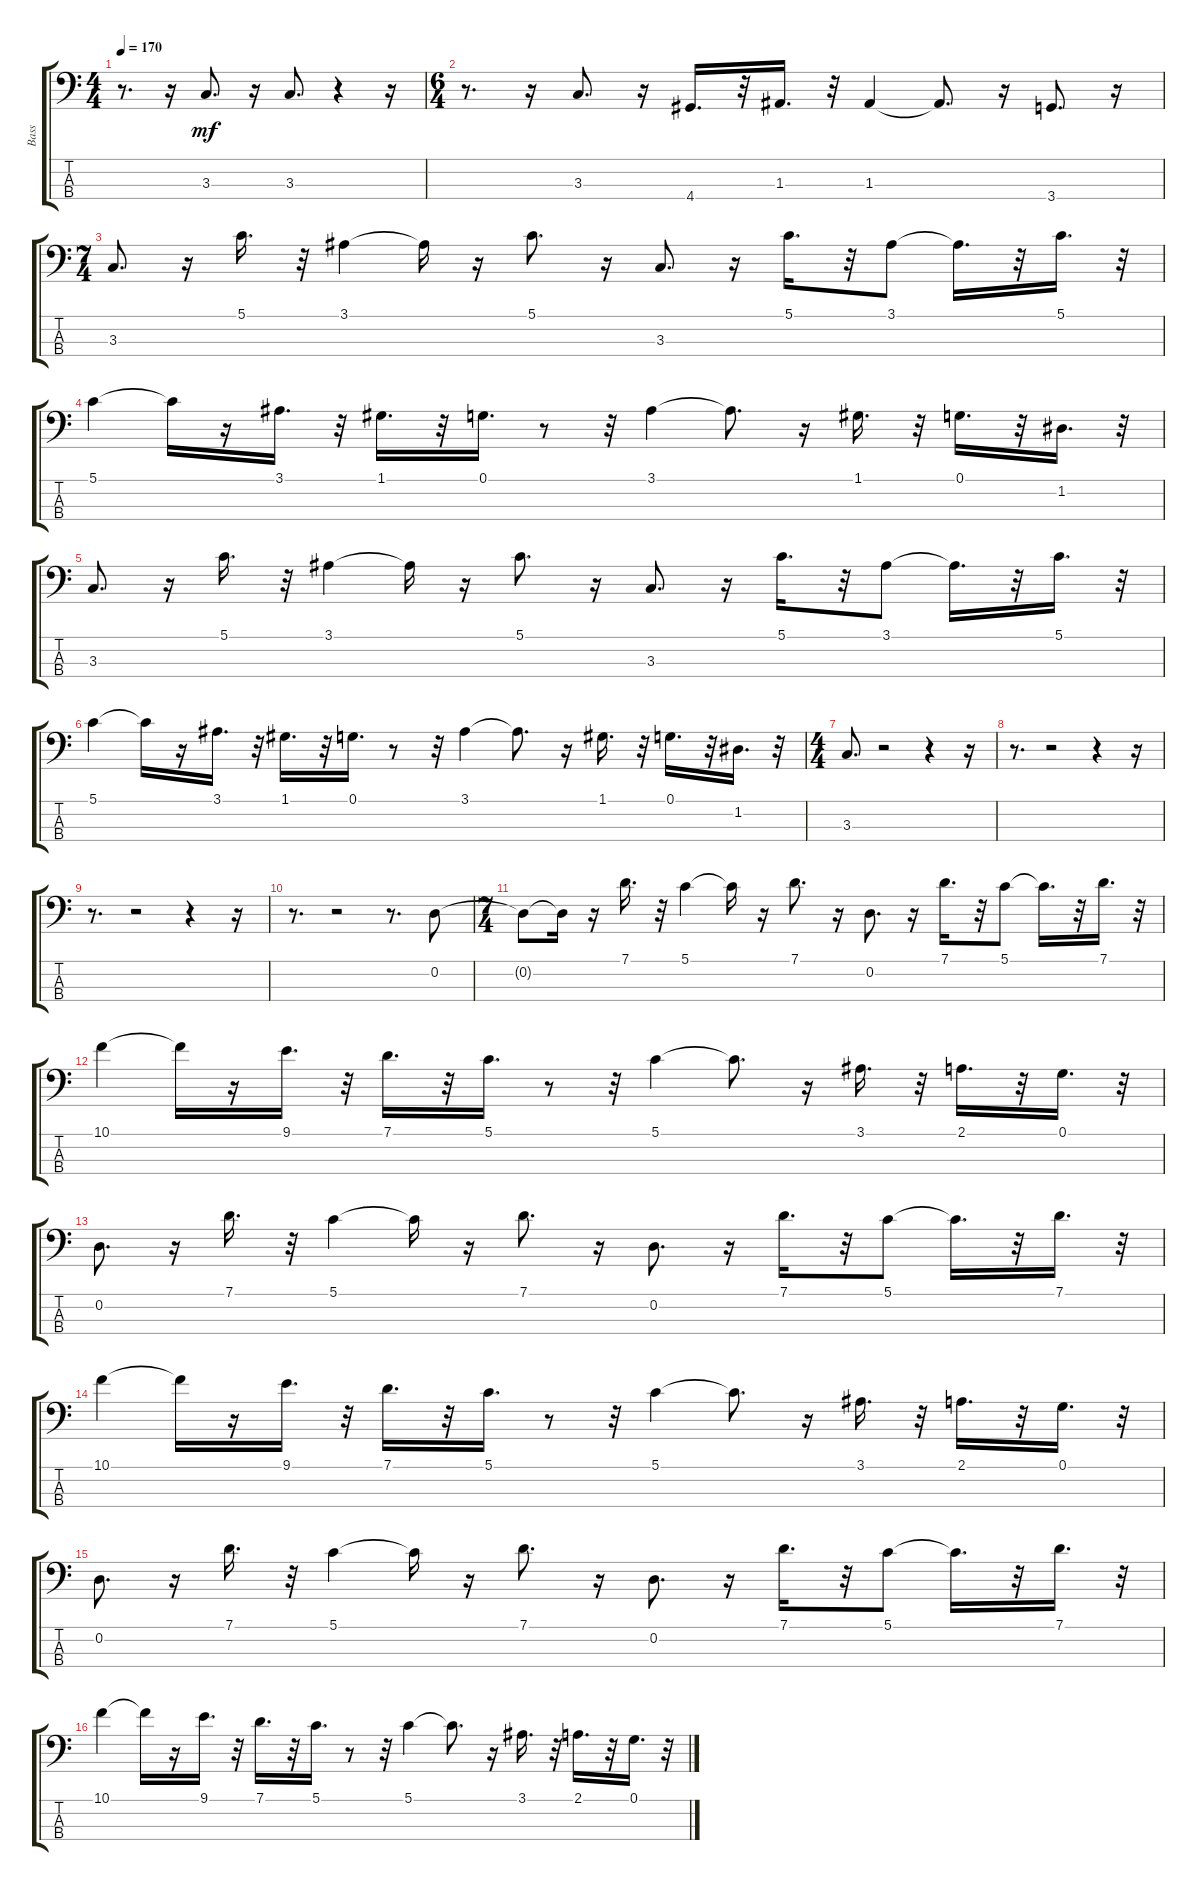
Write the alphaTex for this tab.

\track ("Bass" "Bass") {instrument electricbassfinger}
\staff {score tabs}
\tuning (G2 D2 A1 E1) {hide}
\ts (4 4)
\tempo 170
\clef f4
\ks c
r.8{d dy mf} r.16 3.3.8{d} r.16 3.3.8{d} r.4 r.16 |
\ts (6 4)
r.8{d} r.16 3.3.8{d} r.16 4.4.16{d} r.32 1.3.16{d} r.32 1.3.4 1.3{t}.8{d} r.16 3.4.8{d} r.16 |
\ts (7 4)
3.3.8{d} r.16 5.1.16{d} r.32 3.1.4 3.1{t}.16 r.16 5.1.8{d} r.16 3.3.8{d} r.16 5.1.16{d} r.32 3.1.8 3.1{t}.16{d} r.32 5.1.16{d} r.32 |
5.1.4 5.1{t}.16 r.16 3.1.16{d} r.32 1.1.16{d} r.32 0.1.16{d} r.8 r.32 3.1.4 3.1{t}.8{d} r.16 1.1.16{d} r.32 0.1.16{d} r.32 1.2.16{d} r.32 |
3.3.8{d} r.16 5.1.16{d} r.32 3.1.4 3.1{t}.16 r.16 5.1.8{d} r.16 3.3.8{d} r.16 5.1.16{d} r.32 3.1.8 3.1{t}.16{d} r.32 5.1.16{d} r.32 |
5.1.4 5.1{t}.16 r.16 3.1.16{d} r.32 1.1.16{d} r.32 0.1.16{d} r.8 r.32 3.1.4 3.1{t}.8{d} r.16 1.1.16{d} r.32 0.1.16{d} r.32 1.2.16{d} r.32 |
\ts (4 4)
3.3.8{d} r.2 r.4 r.16 |
r.8{d} r.2 r.4 r.16 |
r.8{d} r.2 r.4 r.16 |
r.8{d} r.2 r.8{d} 0.2.8 |
\ts (7 4)
0.2{t}.8 0.2{t}.16 r.16 7.1.16{d} r.32 5.1.4 5.1{t}.16 r.16 7.1.8{d} r.16 0.2.8{d} r.16 7.1.16{d} r.32 5.1.8 5.1{t}.16{d} r.32 7.1.16{d} r.32 |
10.1.4 10.1{t}.16 r.16 9.1.16{d} r.32 7.1.16{d} r.32 5.1.16{d} r.8 r.32 5.1.4 5.1{t}.8{d} r.16 3.1.16{d} r.32 2.1.16{d} r.32 0.1.16{d} r.32 |
0.2.8{d} r.16 7.1.16{d} r.32 5.1.4 5.1{t}.16 r.16 7.1.8{d} r.16 0.2.8{d} r.16 7.1.16{d} r.32 5.1.8 5.1{t}.16{d} r.32 7.1.16{d} r.32 |
10.1.4 10.1{t}.16 r.16 9.1.16{d} r.32 7.1.16{d} r.32 5.1.16{d} r.8 r.32 5.1.4 5.1{t}.8{d} r.16 3.1.16{d} r.32 2.1.16{d} r.32 0.1.16{d} r.32 |
0.2.8{d} r.16 7.1.16{d} r.32 5.1.4 5.1{t}.16 r.16 7.1.8{d} r.16 0.2.8{d} r.16 7.1.16{d} r.32 5.1.8 5.1{t}.16{d} r.32 7.1.16{d} r.32 |
10.1.4 10.1{t}.16 r.16 9.1.16{d} r.32 7.1.16{d} r.32 5.1.16{d} r.8 r.32 5.1.4 5.1{t}.8{d} r.16 3.1.16{d} r.32 2.1.16{d} r.32 0.1.16{d} r.32
